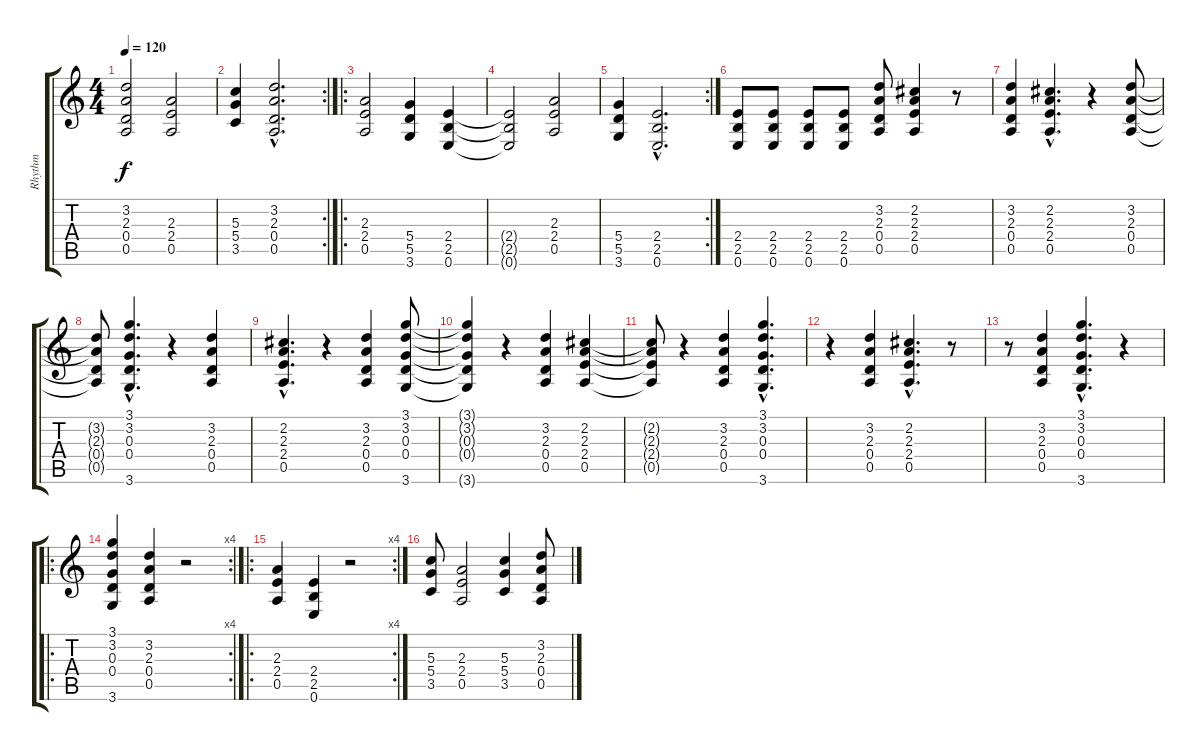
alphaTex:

\track ("Rhythm" "Rhythm") {instrument distortionguitar}
\staff {score tabs}
\tuning (E4 B3 G3 D3 A2 E2) {hide}
\ts (4 4)
\tempo 120
\clef g2
\ks c
(3.2{t} 2.3{t} 0.4{t} 0.5{t}).2{dy f} (2.3 2.4 0.5).2 |
\rc 2
(5.3 5.4 3.5).4 (3.2{hac} 2.3{hac} 0.4{hac} 0.5{hac}).2{d} |
\ro
(2.3 2.4 0.5).2 (5.4 5.5 3.6).4 (2.4 2.5 0.6).4 |
(2.4{t} 2.5{t} 0.6{t}).2 (2.3 2.4 0.5).2 |
\rc 2
(5.4 5.5 3.6).4 (2.4{hac} 2.5{hac} 0.6{hac}).2{d} |
(2.4 2.5 0.6).8 (2.4 2.5 0.6).8 (2.4 2.5 0.6).8 (2.4 2.5 0.6).8 (3.2 2.3 0.4 0.5).8 (2.2 2.3 2.4 0.5).4 r.8 |
(3.2 2.3 0.4 0.5).4 (2.2{hac} 2.3{hac} 2.4{hac} 0.5{hac}).4{d} r.4 (3.2 2.3 0.4 0.5).8 |
(3.2{t} 2.3{t} 0.4{t} 0.5{t}).8 (3.1{hac} 3.2{hac} 0.3{hac} 0.4{hac} 3.6{hac}).4{d} r.4 (3.2 2.3 0.4 0.5).4 |
(2.2{hac} 2.3{hac} 2.4{hac} 0.5{hac}).4{d} r.4 (3.2 2.3 0.4 0.5).4 (3.1 3.2 0.3 0.4 3.6).8 |
(3.1{t} 3.2{t} 0.3{t} 0.4{t} 3.6{t}).4 r.4 (3.2 2.3 0.4 0.5).4 (2.2 2.3 2.4 0.5).4 |
(2.2{t} 2.3{t} 2.4{t} 0.5{t}).8 r.4 (3.2 2.3 0.4 0.5).4 (3.1{hac} 3.2{hac} 0.3{hac} 0.4{hac} 3.6{hac}).4{d} |
r.4 (3.2 2.3 0.4 0.5).4 (2.2{hac} 2.3{hac} 2.4{hac} 0.5{hac}).4{d} r.8 |
r.8 (3.2 2.3 0.4 0.5).4 (3.1{hac} 3.2{hac} 0.3{hac} 0.4{hac} 3.6{hac}).4{d} r.4 |
\ro
\rc 4
(3.1 3.2 0.3 0.4 3.6).4 (3.2 2.3 0.4 0.5).4 r.2 |
\ro
\rc 4
(2.3 2.4 0.5).4 (2.4 2.5 0.6).4 r.2 |
(5.3 5.4 3.5).8 (2.3 2.4 0.5).2 (5.3 5.4 3.5).4 (3.2 2.3 0.4 0.5).8
